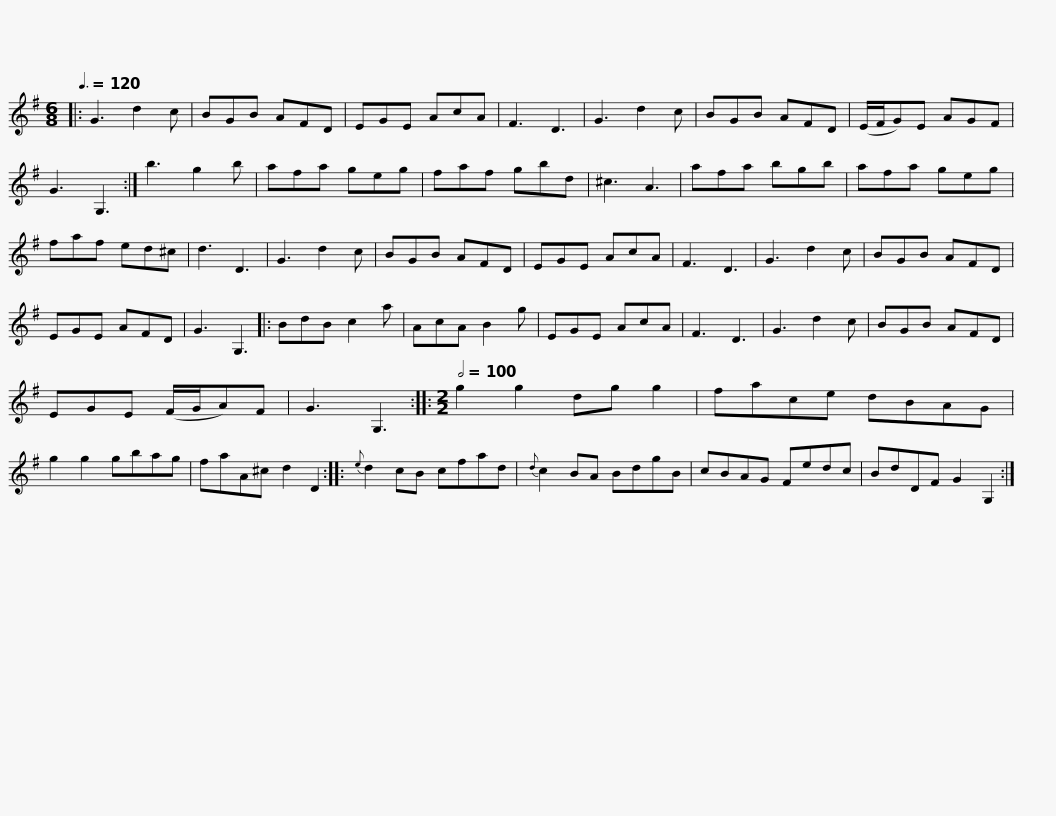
X:1
L:1/8
Q:3/8=120
M:6/8
I:linebreak $
K:G
V:1 treble
V:1
|: G3 d2 c | BGB AFD | EGE AcA | F3 D3 | G3 d2 c | %5
 BGB AFD | (E/F/G)E AGF | G3 G,3 :| b3 g2 b |$ afa geg | %10
 faf gbd | ^c3 A3 | afa bgb | afa geg | faf ed^c | %15
 d3 D3 | G3 d2 c |$ BGB AFD | EGE AcA | F3 D3 | %20
 G3 d2 c | BGB AFD | EGE AFD | G3 G,3 |: BdB c2 a | %25
 AcA B2 g |$ EGE AcA | F3 D3 | G3 d2 c | BGB AFD | %30
 EGE (F/G/A)F | G3 G,3 ::[M:2/2][Q:1/2=100] g2 g2 dg g2 | face dBAG |$ g2 g2 gbag | %35
 faA^c d2 D2 ::{e} d2 cB cfad |{d} c2 BA BdgB | cBAG Fedc | BdDF G2 G,2 :| %40
